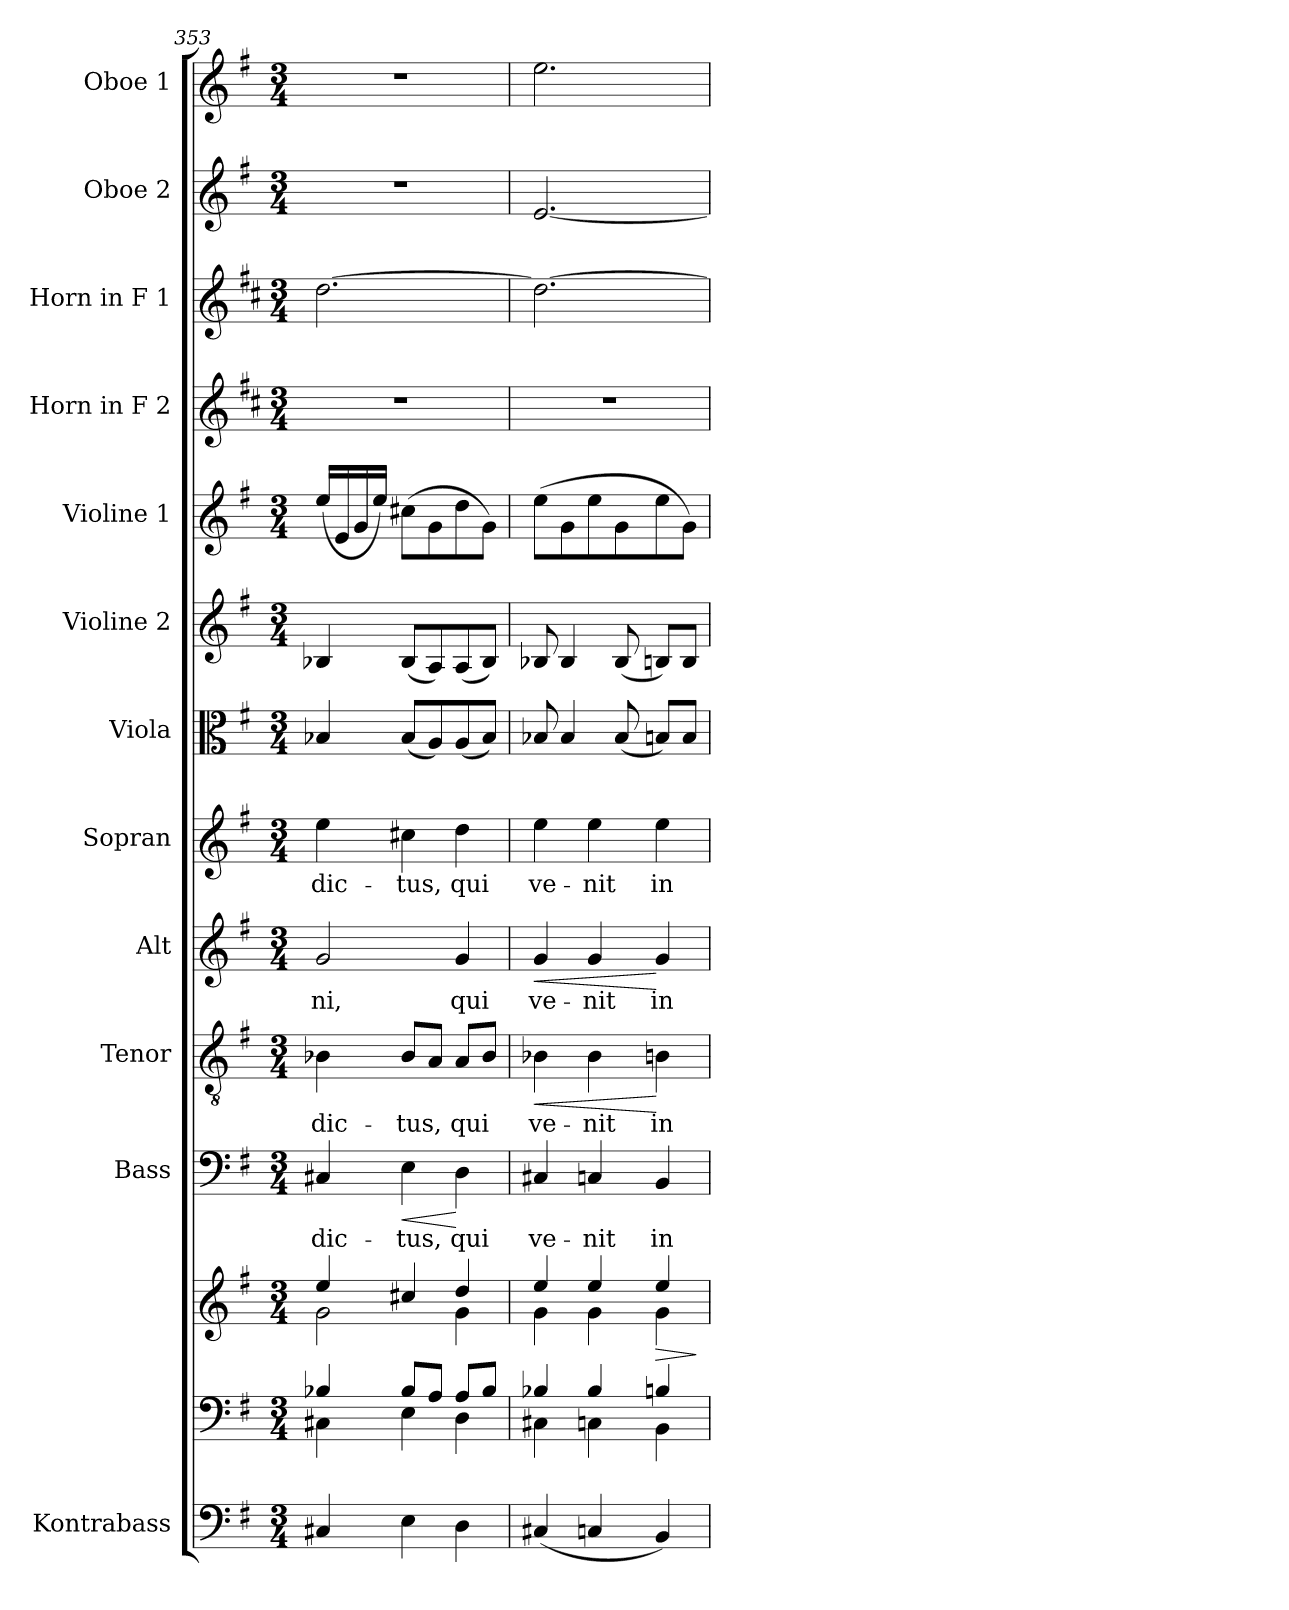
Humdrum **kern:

**kern	**kern	**kern	**dynam	**kern	**text	**dynam	**kern	**text	**dynam	**kern	**text	**dynam	**kern	**text	**kern	**kern	**kern	**kern	**kern	**kern	**kern
*part13	*part12	*part12	*part12	*part11	*part11	*part11	*part10	*part10	*part10	*part9	*part9	*part9	*part8	*part8	*part7	*part6	*part5	*part4	*part3	*part2	*part1
*staff14	*staff13	*staff12	*staff12/13	*staff11	*staff11	*staff11	*staff10	*staff10	*staff10	*staff9	*staff9	*staff9	*staff8	*staff8	*staff7	*staff6	*staff5	*staff4	*staff3	*staff2	*staff1
*I"Kontrabass	*	*	*	*I"Bass	*	*	*I"Tenor	*	*	*I"Alt	*	*	*I"Sopran	*	*I"Viola	*I"Violine 2	*I"Violine 1	*I"Horn in F 2	*I"Horn in F 1	*I"Oboe 2	*I"Oboe 1
*I'Kb.	*	*	*	*I'B.	*	*	*I'T.	*	*	*I'A.	*	*	*I'S.	*	*I'Vla.	*I'Vl. 2	*I'Vl. 1	*	*	*I'Ob. 2	*I'Ob. 1
*clefF4	*clefF4	*clefG2	*	*clefF4	*	*	*clefGv2	*	*	*clefG2	*	*	*clefG2	*	*clefC3	*clefG2	*clefG2	*clefG2	*clefG2	*clefG2	*clefG2
*ITrd7c12	*	*	*	*	*	*	*	*	*	*	*	*	*	*	*	*	*	*ITrd4c7	*ITrd4c7	*	*
*k[f#]	*k[f#]	*k[f#]	*	*k[f#]	*	*	*k[f#]	*	*	*k[f#]	*	*	*k[f#]	*	*k[f#]	*k[f#]	*k[f#]	*k[f#]	*k[f#]	*k[f#]	*k[f#]
*G:	*G:	*G:	*	*G:	*	*	*G:	*	*	*G:	*	*	*G:	*	*G:	*G:	*G:	*G:	*G:	*G:	*G:
*M3/4	*M3/4	*M3/4	*	*M3/4	*	*	*M3/4	*	*	*M3/4	*	*	*M3/4	*	*M3/4	*M3/4	*M3/4	*M3/4	*M3/4	*M3/4	*M3/4
=353	=353	=353	=353	=353	=353	=353	=353	=353	=353	=353	=353	=353	=353	=353	=353	=353	=353	=353	=353	=353	=353
*	*^	*^	*	*	*	*	*	*	*	*	*	*	*	*	*	*	*	*	*	*	*
!	!	!	!	!	!	!	!LO:LY:b	!	!	!LO:LY:b	!	!	!LO:LY:b	!	!	!LO:LY:b	!	!	!	!	!	!	!
4CC#X/	4B-X!/	4C#X\	4ee!/	2g!\	.	4C#X/	-dic-	.	4B-X\	-dic-	.	2g/	-ni,	.	4ee\	-dic-	4B-X/	4B-X/	(<16ee/LL	2.r	[2.g\	2.r	2.r
.	.	.	.	.	.	.	.	.	.	.	.	.	.	.	.	.	.	.	16e/	.	.	.	.
.	.	.	.	.	.	.	.	.	.	.	.	.	.	.	.	.	.	.	16g/	.	.	.	.
.	.	.	.	.	.	.	.	.	.	.	.	.	.	.	.	.	.	.	16ee/JJ)	.	.	.	.
!	!	!	!	!	!	!	!LO:LY:b	!LO:HP:b	!	!LO:LY:b	!	!	!	!	!	!LO:LY:b	!	!	!	!	!	!	!
4EE\	8B-!/L	4E\	4cc#X!/	.	.	4E\	-tus,	<	8B-/L	-tus,	.	.	.	.	4cc#X\	-tus,	(<8B-/L	(<8B-/L	(>8cc#X\L	.	.	.	.
.	8A!/J	.	.	.	.	.	.	.	8A/J	.	.	.	.	.	.	.	8A/)	8A/)	8g\	.	.	.	.
!	!	!	!	!	!	!	!LO:LY:b	!	!	!LO:LY:b	!	!	!LO:LY:b	!	!	!LO:LY:b	!	!	!	!	!	!	!
4DD\	8A!/L	4D\	4dd!/	4g!\	.	4D\	qui	[	8A/L	qui	.	4g/	qui	.	4dd\	qui	(<8A/	(<8A/	8dd\	.	.	.	.
.	8B-!/J	.	.	.	.	.	.	.	8B-/J	.	.	.	.	.	.	.	8B-/J)	8B-/J)	8g\J)	.	.	.	.
=354	=354	=354	=354	=354	=354	=354	=354	=354	=354	=354	=354	=354	=354	=354	=354	=354	=354	=354	=354	=354	=354	=354	=354
!	!	!	!	!	!	!	!LO:LY:b	!	!	!LO:LY:b	!LO:HP:b	!	!LO:LY:b	!LO:HP:b	!	!LO:LY:b	!	!	!	!	!	!	!
(<4CC#X/	4B-X!/	4C#X\	4ee!/	4g!\	.	4C#X/	ve-	.	4B-X\	ve-	<	4g/	ve-	<	4ee\	ve-	8B-X/	8B-X/	(>8ee\L	2.r	2.g\_	[2.e/	2.ee\
.	.	.	.	.	.	.	.	.	.	.	.	.	.	.	.	.	4B-/	4B-/	8g\	.	.	.	.
!	!	!	!	!	!	!	!LO:LY:b	!	!	!LO:LY:b	!	!	!LO:LY:b	!	!	!LO:LY:b	!	!	!	!	!	!	!
4CCn/	4B-!/	4Cn\	4ee!/	4g!\	.	4Cn/	-nit	.	4B-\	-nit	.	4g/	-nit	.	4ee\	-nit	.	.	8ee\	.	.	.	.
.	.	.	.	.	.	.	.	.	.	.	.	.	.	.	.	.	(<8B-/	(<8B-/	8g\	.	.	.	.
!	!	!	!	!	!LO:HP:b	!	!LO:LY:b	!	!	!LO:LY:b	!	!	!LO:LY:b	!	!	!LO:LY:b	!	!	!	!	!	!	!
4BBB/)	4Bn!/	4BB\	4ee!/	4g!\	>	4BB/	in	.	4Bn\	in	[	4g/	in	[	4ee\	in	8Bn/L)	8Bn/L)	8ee\	.	.	.	.
.	.	.	.	.	.	.	.	.	.	.	.	.	.	.	.	.	8B/J	8B/J	8g\J)	.	.	.	.
*	*v	*v	*	*	*	*	*	*	*	*	*	*	*	*	*	*	*	*	*	*	*	*	*
*	*	*v	*v	*	*	*	*	*	*	*	*	*	*	*	*	*	*	*	*	*	*	*
.	.	.	]	.	.	.	.	.	.	.	.	.	.	.	.	.	.	.	.	.	.
=	=	=	=	=	=	=	=	=	=	=	=	=	=	=	=	=	=	=	=	=	=
*-	*-	*-	*-	*-	*-	*-	*-	*-	*-	*-	*-	*-	*-	*-	*-	*-	*-	*-	*-	*-	*-
